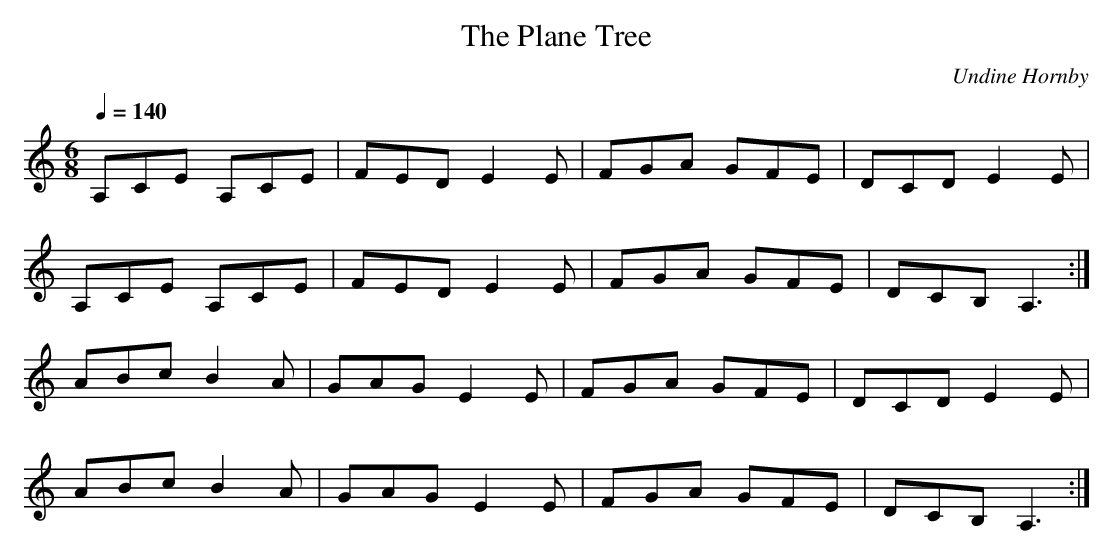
X:1
T:Plane Tree, The
C:Undine Hornby
M:6/8
L:1/8
Q:1/4=140
K:Amin clef=treble
A,CE A,CE| FED E2 E| FGA GFE| DCD E2 E |
A,CE A,CE| FED E2 E| FGA GFE| DCB, A,3:|
ABc B2 A| GAG E2 E | FGA GFE| DCD E2 E|
ABc B2 A| GAG E2 E | FGA GFE| DCB, A,3:|
